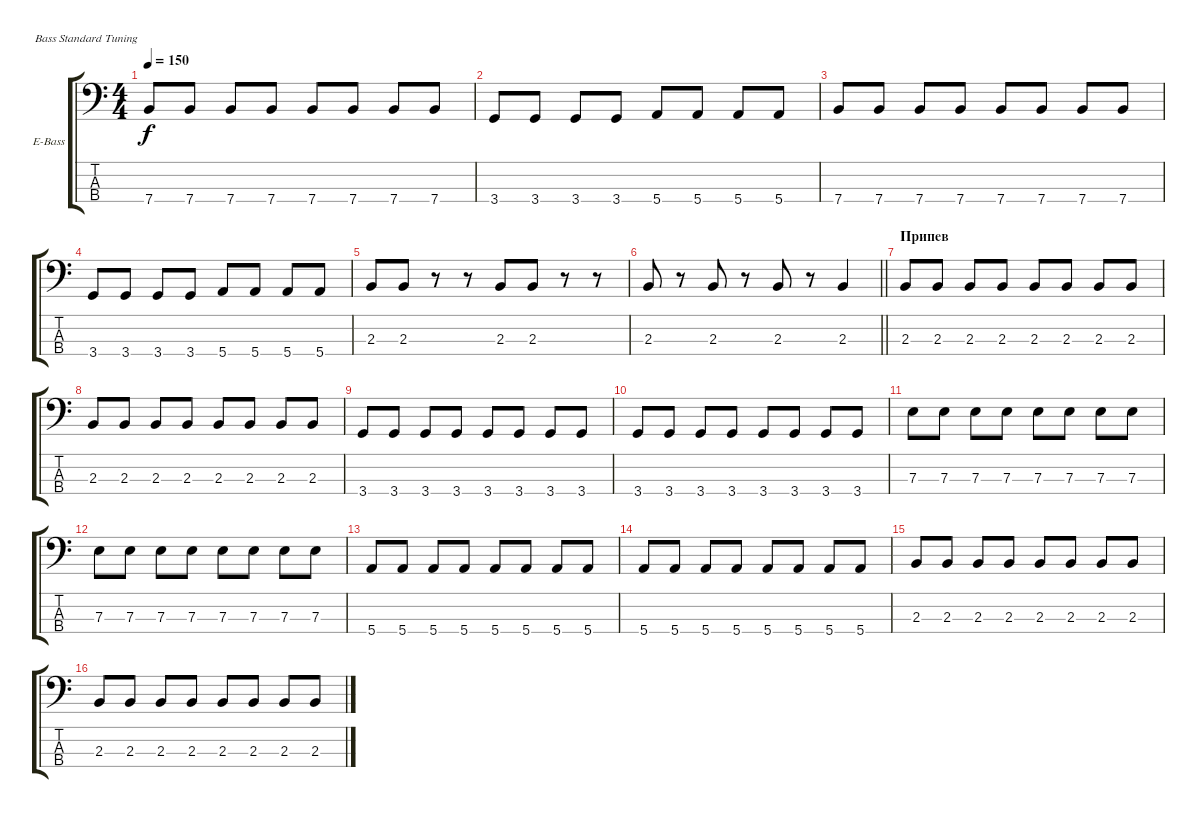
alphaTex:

\bracketExtendMode groupsimilarinstruments
\firstSystemTrackNameOrientation horizontal
\otherSystemsTrackNameOrientation horizontal
\track ("Bass Guitar" "E-Bass") {instrument electricbassfinger}
\staff {score tabs}
\tuning (G2 D2 A1 E1)
\ts (4 4)
\tempo 150
\clef f4
\ks c
7.4.8{dy f} 7.4.8 7.4.8 7.4.8 7.4.8 7.4.8 7.4.8 7.4.8 |
3.4.8 3.4.8 3.4.8 3.4.8 5.4.8 5.4.8 5.4.8 5.4.8 |
7.4.8 7.4.8 7.4.8 7.4.8 7.4.8 7.4.8 7.4.8 7.4.8 |
3.4.8 3.4.8 3.4.8 3.4.8 5.4.8 5.4.8 5.4.8 5.4.8 |
2.3.8 2.3.8 r.8 r.8 2.3.8 2.3.8 r.8 r.8 |
\barLineRight lightlight
2.3.8 r.8 2.3.8 r.8 2.3.8 r.8 2.3.4 |
\section ("" "Припев")
2.3.8 2.3.8 2.3.8 2.3.8 2.3.8 2.3.8 2.3.8 2.3.8 |
2.3.8 2.3.8 2.3.8 2.3.8 2.3.8 2.3.8 2.3.8 2.3.8 |
3.4.8 3.4.8 3.4.8 3.4.8 3.4.8 3.4.8 3.4.8 3.4.8 |
3.4.8 3.4.8 3.4.8 3.4.8 3.4.8 3.4.8 3.4.8 3.4.8 |
7.3.8 7.3.8 7.3.8 7.3.8 7.3.8 7.3.8 7.3.8 7.3.8 |
7.3.8 7.3.8 7.3.8 7.3.8 7.3.8 7.3.8 7.3.8 7.3.8 |
5.4.8 5.4.8 5.4.8 5.4.8 5.4.8 5.4.8 5.4.8 5.4.8 |
5.4.8 5.4.8 5.4.8 5.4.8 5.4.8 5.4.8 5.4.8 5.4.8 |
2.3.8 2.3.8 2.3.8 2.3.8 2.3.8 2.3.8 2.3.8 2.3.8 |
2.3.8 2.3.8 2.3.8 2.3.8 2.3.8 2.3.8 2.3.8 2.3.8
